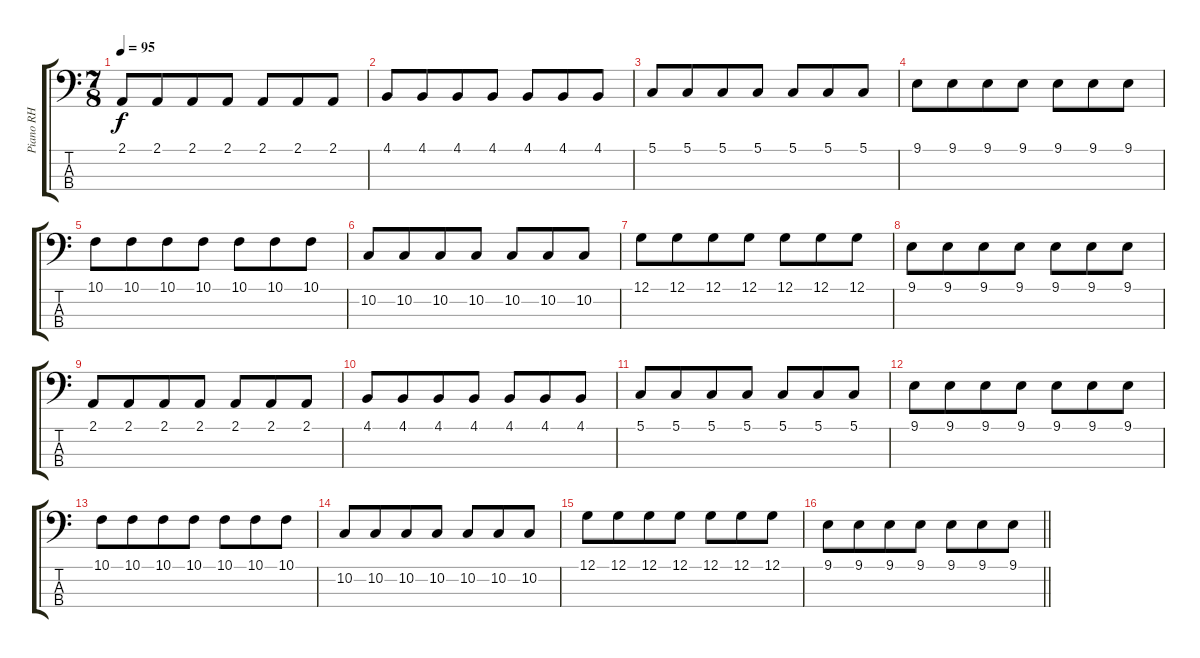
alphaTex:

\track ("Piano RH" "Piano RH") {instrument acousticgrandpiano}
\staff {score tabs}
\tuning (G2 D2 A1 E1) {hide}
\ts (7 8)
\tempo 95
\clef f4
\ks c
2.1.8{dy f} 2.1.8 2.1.8 2.1.8 2.1.8 2.1.8 2.1.8 |
4.1.8 4.1.8 4.1.8 4.1.8 4.1.8 4.1.8 4.1.8 |
5.1.8 5.1.8 5.1.8 5.1.8 5.1.8 5.1.8 5.1.8 |
9.1.8 9.1.8 9.1.8 9.1.8 9.1.8 9.1.8 9.1.8 |
10.1.8 10.1.8 10.1.8 10.1.8 10.1.8 10.1.8 10.1.8 |
10.2.8 10.2.8 10.2.8 10.2.8 10.2.8 10.2.8 10.2.8 |
12.1.8 12.1.8 12.1.8 12.1.8 12.1.8 12.1.8 12.1.8 |
9.1.8 9.1.8 9.1.8 9.1.8 9.1.8 9.1.8 9.1.8 |
2.1.8 2.1.8 2.1.8 2.1.8 2.1.8 2.1.8 2.1.8 |
4.1.8 4.1.8 4.1.8 4.1.8 4.1.8 4.1.8 4.1.8 |
5.1.8 5.1.8 5.1.8 5.1.8 5.1.8 5.1.8 5.1.8 |
9.1.8 9.1.8 9.1.8 9.1.8 9.1.8 9.1.8 9.1.8 |
10.1.8 10.1.8 10.1.8 10.1.8 10.1.8 10.1.8 10.1.8 |
10.2.8 10.2.8 10.2.8 10.2.8 10.2.8 10.2.8 10.2.8 |
12.1.8 12.1.8 12.1.8 12.1.8 12.1.8 12.1.8 12.1.8 |
\barLineRight lightlight
9.1.8 9.1.8 9.1.8 9.1.8 9.1.8 9.1.8 9.1.8
